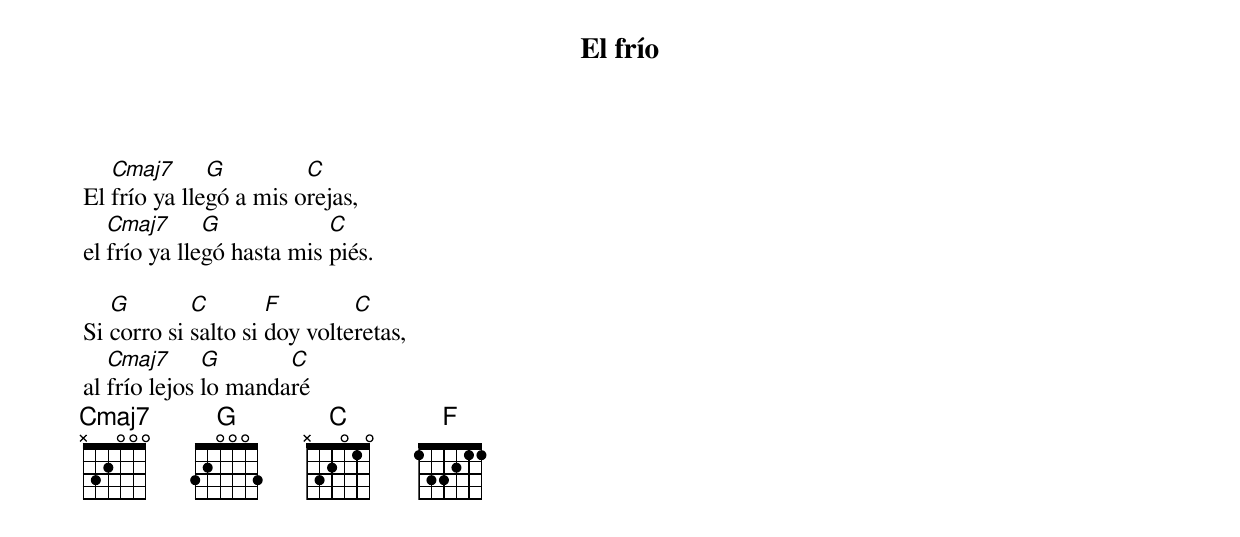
{title: El frío}

El [Cmaj7]frío ya lle[G]gó a mis o[C]rejas,
el [Cmaj7]frío ya lle[G]gó hasta mis [C]piés.

Si [G]corro si [C]salto si [F]doy volte[C]retas,
al [Cmaj7]frío lejos [G]lo manda[C]ré
